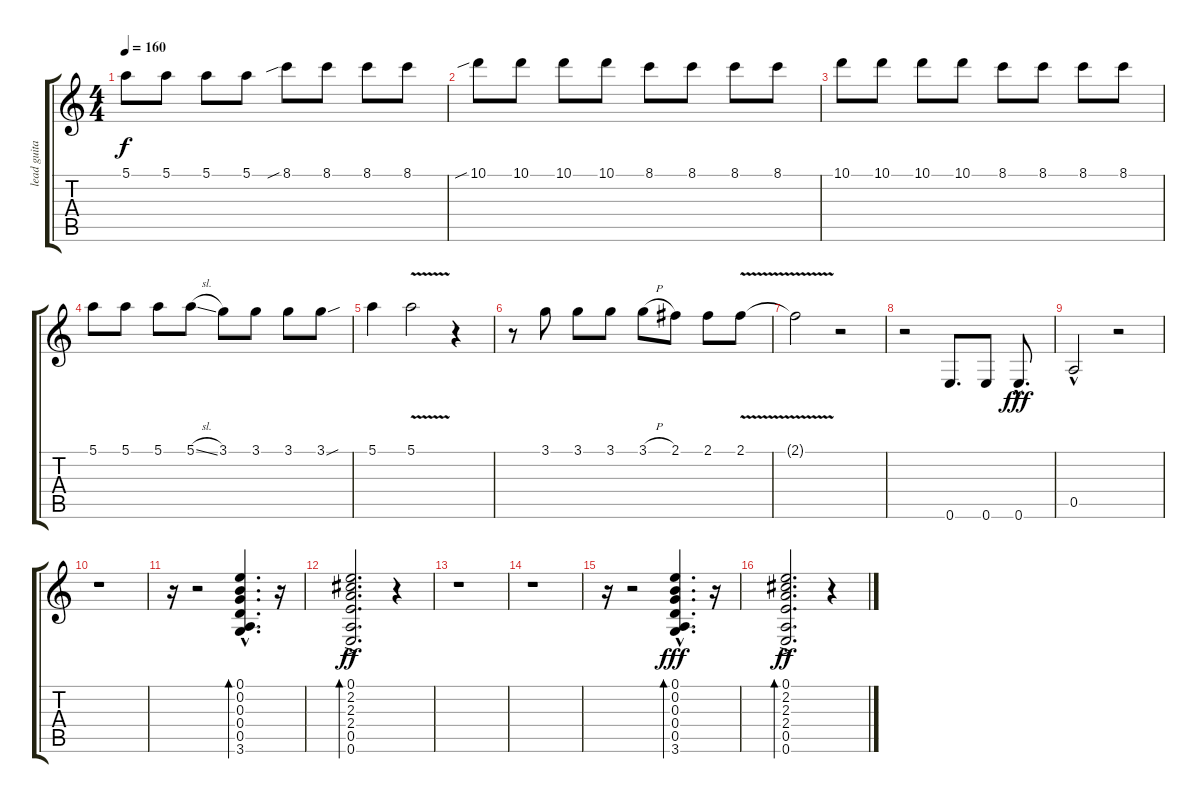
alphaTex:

\track ("lead guitar" "lead guita") {instrument distortionguitar}
\staff {score tabs}
\tuning (E4 B3 G3 D3 A2 E2) {hide}
\ts (4 4)
\tempo 160
\clef g2
\ks c
5.1.8{dy f} 5.1.8 5.1.8 5.1.8 8.1{sib}.8 8.1.8 8.1.8 8.1.8 |
10.1{sib}.8 10.1.8 10.1.8 10.1.8 8.1.8 8.1.8 8.1.8 8.1.8 |
10.1.8 10.1.8 10.1.8 10.1.8 8.1.8 8.1.8 8.1.8 8.1.8 |
5.1.8 5.1.8 5.1.8 5.1{sl}.8 3.1.8 3.1.8 3.1.8 3.1{sou}.8 |
5.1.4 5.1{v}.2 r.4 |
r.8 3.1.8 3.1.8 3.1.8 3.1{h}.8 2.1.8 2.1.8 2.1{v}.8 |
2.1{v t}.2 r.2 |
r.2 0.6.8{d} 0.6.8 0.6{hac}.8{d dy fff} |
0.5{hac}.2 r.2 |
r.1 |
r.16 r.2 (0.1{hac} 0.2{hac} 0.3{hac} 0.4{hac} 0.5{hac} 3.6{hac}).4{d bd 30} r.16 |
(0.1{ac} 2.2{ac} 2.3{ac} 2.4{ac} 0.5{ac} 0.6{ac}).2{d bd 30 dy ff} r.4 |
r.1 |
r.1 |
r.16 r.2 (0.1{hac} 0.2{hac} 0.3{hac} 0.4{hac} 0.5{hac} 3.6{hac}).4{d bd 30 dy fff} r.16 |
(0.1{ac} 2.2{ac} 2.3{ac} 2.4{ac} 0.5{ac} 0.6{ac}).2{d bd 30 dy ff} r.4
